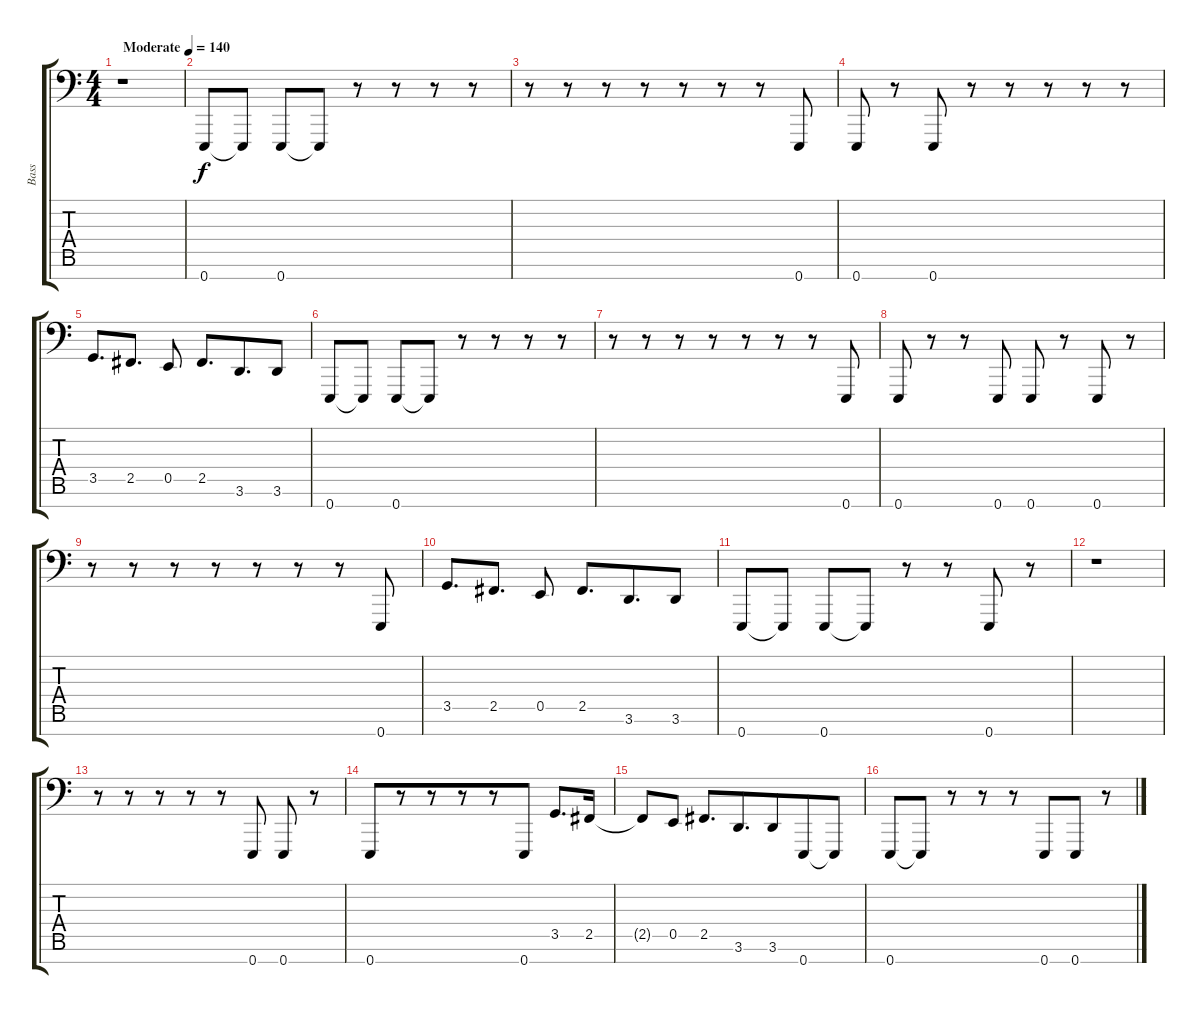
\track ("Bass" "Bass") {instrument electricbassfinger}
\staff {score tabs}
\tuning (B2 Gb2 E2 B1 E1 B0 E0) {hide}
\ts (4 4)
\tempo (140 "Moderate")
\clef f4
\ks c
r.1{dy f instrument electricbassfinger} |
0.7.8 0.7{t}.8 0.7.8 0.7{t}.8 r.8 r.8 r.8 r.8 |
r.8 r.8 r.8 r.8 r.8{beam merge} r.8 r.8 0.7.8 |
0.7.8 r.8 0.7.8 r.8 r.8 r.8 r.8 r.8 |
3.5.8{d} 2.5.8{d} 0.5.8 2.5.8{d} 3.6.8{d beam merge} 3.6.8 |
0.7.8 0.7{t}.8 0.7.8 0.7{t}.8 r.8 r.8 r.8 r.8 |
r.8 r.8 r.8 r.8 r.8{beam merge} r.8 r.8 0.7.8 |
0.7.8 r.8 r.8 0.7.8 0.7.8 r.8 0.7.8 r.8 |
r.8 r.8 r.8 r.8 r.8{beam merge} r.8 r.8 0.7.8 |
3.5.8{d} 2.5.8{d} 0.5.8 2.5.8{d} 3.6.8{d beam merge} 3.6.8 |
0.7.8 0.7{t}.8 0.7.8 0.7{t}.8 r.8 r.8 0.7.8 r.8 |
r.1 |
r.8{beam merge} r.8 r.8{beam merge} r.8 r.8 0.7.8 0.7.8 r.8 |
0.7.8{beam merge} r.8 r.8 r.8 r.8 0.7.8 3.5.8{d beam merge} 2.5.16 |
2.5{t}.8 0.5.8 2.5.8{d} 3.6.8{d beam merge} 3.6.8{beam merge} 0.7.8 0.7{t}.8 |
0.7.8 0.7{t}.8 r.8 r.8 r.8 0.7.8{beam merge} 0.7.8{beam merge} r.8
